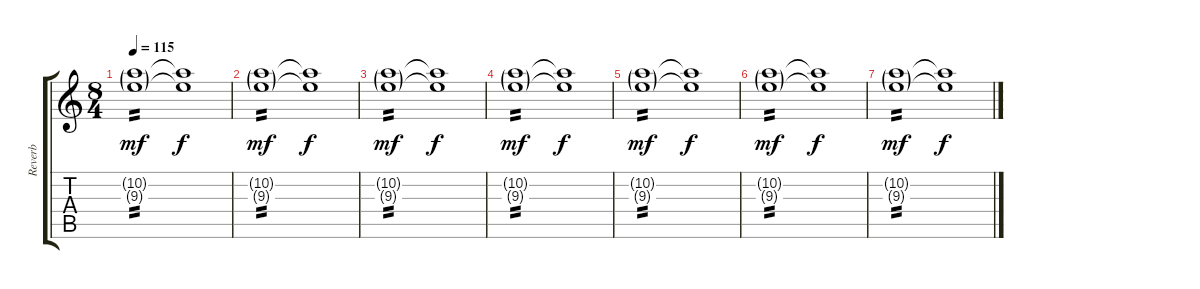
\track ("Reverb" "Reverb") {instrument overdrivenguitar}
\staff {score tabs}
\tuning (E4 B3 G3 D3 A2 D2) {hide}
\ts (8 4)
\tempo 115
\clef g2
\ks c
(10.2{g} 9.3{g}).1{tp 2 dy mf} (10.2{t} 9.3{t}).1{dy f} |
(10.2{g} 9.3{g}).1{tp 2 dy mf} (10.2{t} 9.3{t}).1{dy f} |
(10.2{g} 9.3{g}).1{tp 2 dy mf} (10.2{t} 9.3{t}).1{dy f} |
(10.2{g} 9.3{g}).1{tp 2 dy mf} (10.2{t} 9.3{t}).1{dy f} |
(10.2{g} 9.3{g}).1{tp 2 dy mf} (10.2{t} 9.3{t}).1{dy f} |
(10.2{g} 9.3{g}).1{tp 2 dy mf} (10.2{t} 9.3{t}).1{dy f} |
(10.2{g} 9.3{g}).1{tp 2 dy mf} (10.2{t} 9.3{t}).1{dy f}
